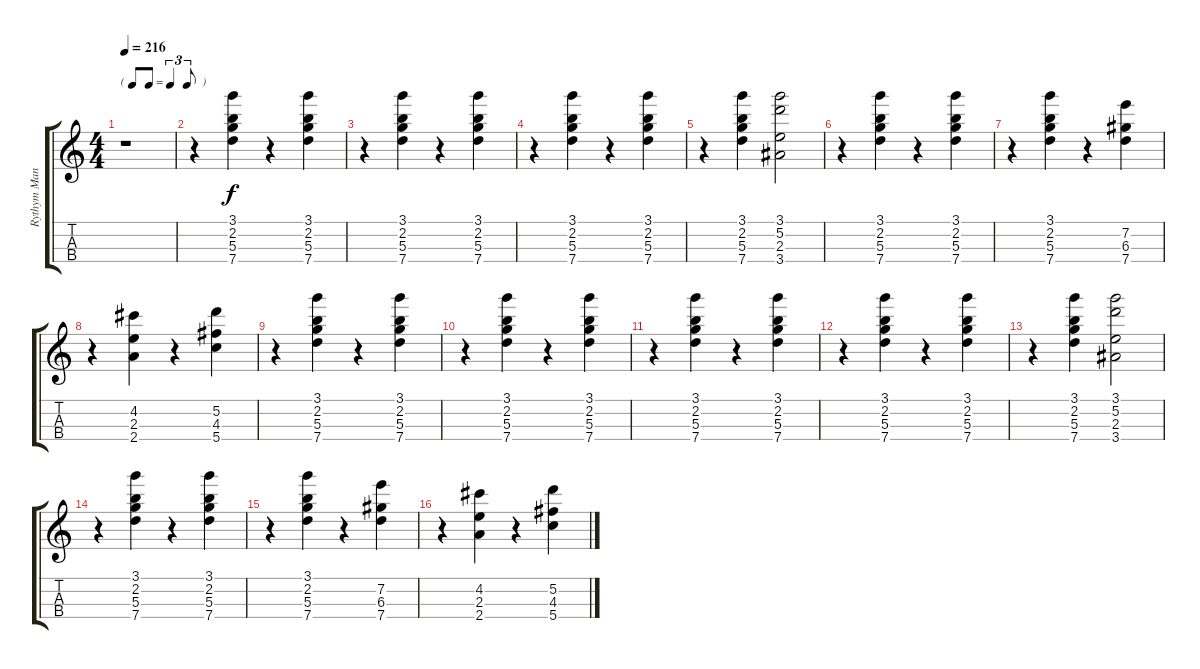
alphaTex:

\track ("Rythym Mandolin" "Rythym Man") {instrument banjo}
\staff {score tabs}
\tuning (E5 A4 D4 G3) {hide}
\displaytranspose 12
\ts (4 4)
\tf triplet8th
\tempo 216
\clef g2
\ks c
r.1{dy f instrument banjo} |
r.4 (3.1 2.2 5.3 7.4).4 r.4 (3.1 2.2 5.3 7.4).4 |
r.4 (3.1 2.2 5.3 7.4).4 r.4 (3.1 2.2 5.3 7.4).4 |
r.4 (3.1 2.2 5.3 7.4).4 r.4 (3.1 2.2 5.3 7.4).4 |
r.4 (3.1 2.2 5.3 7.4).4 (3.1 5.2 2.3 3.4).2 |
r.4 (3.1 2.2 5.3 7.4).4 r.4 (3.1 2.2 5.3 7.4).4 |
r.4 (3.1 2.2 5.3 7.4).4 r.4 (7.2 6.3 7.4).4 |
r.4 (4.2 2.3 2.4).4 r.4 (5.2 4.3 5.4).4 |
r.4 (3.1 2.2 5.3 7.4).4 r.4 (3.1 2.2 5.3 7.4).4 |
r.4 (3.1 2.2 5.3 7.4).4 r.4 (3.1 2.2 5.3 7.4).4 |
r.4 (3.1 2.2 5.3 7.4).4 r.4 (3.1 2.2 5.3 7.4).4 |
r.4 (3.1 2.2 5.3 7.4).4 r.4 (3.1 2.2 5.3 7.4).4 |
r.4 (3.1 2.2 5.3 7.4).4 (3.1 5.2 2.3 3.4).2 |
r.4 (3.1 2.2 5.3 7.4).4 r.4 (3.1 2.2 5.3 7.4).4 |
r.4 (3.1 2.2 5.3 7.4).4 r.4 (7.2 6.3 7.4).4 |
r.4 (4.2 2.3 2.4).4 r.4 (5.2 4.3 5.4).4
